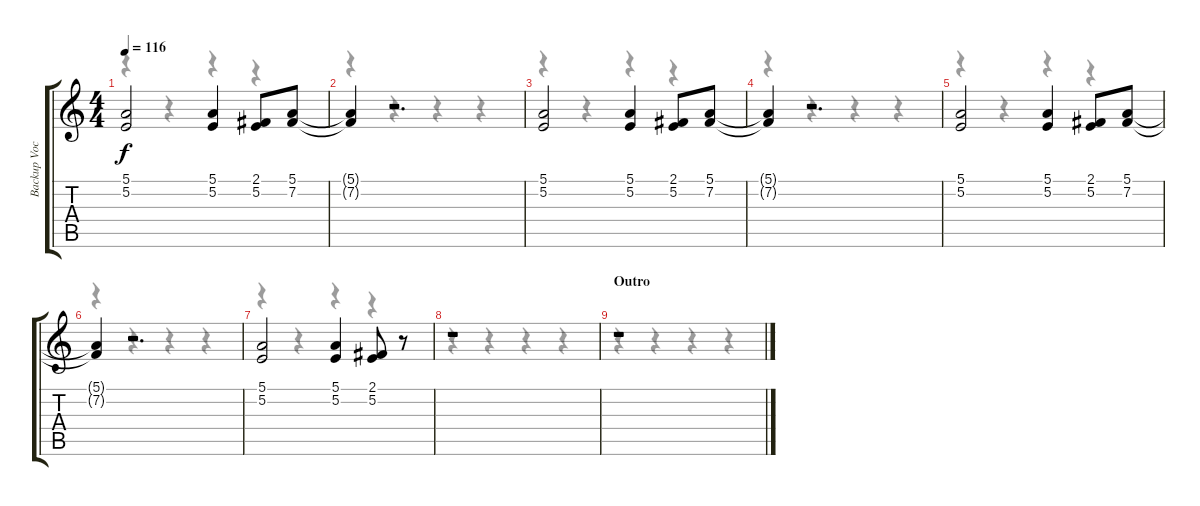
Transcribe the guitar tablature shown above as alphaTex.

\track ("Backup Vocals" "Backup Voc") {instrument tenorsax}
\staff {score tabs}
\tuning (E4 B3 G3 D3 A2 E2) {hide}
\voice
\ts (4 4)
\tempo 116
\clef g2
\ks c
(5.1 5.2).2{dy f} (5.1 5.2).4 (2.1 5.2).8 (5.1 7.2).8 |
(5.1{t} 7.2{t}).4 r.2{d} |
(5.1 5.2).2 (5.1 5.2).4 (2.1 5.2).8 (5.1 7.2).8 |
(5.1{t} 7.2{t}).4 r.2{d} |
(5.1 5.2).2 (5.1 5.2).4 (2.1 5.2).8 (5.1 7.2).8 |
(5.1{t} 7.2{t}).4 r.2{d} |
(5.1 5.2).2 (5.1 5.2).4 (2.1 5.2).8 r.8 |
r.1 |
\section ("" "Outro")
r.1
\voice
\clef g2
\ottava regular
\simile none
\ks c
r.4{dy f} r.4 r.4 r.4 |
r.4 r.4 r.4 r.4 |
r.4 r.4 r.4 r.4 |
r.4 r.4 r.4 r.4 |
r.4 r.4 r.4 r.4 |
r.4 r.4 r.4 r.4 |
r.4 r.4 r.4 r.4 |
r.4 r.4 r.4 r.4 |
r.4 r.4 r.4 r.4
